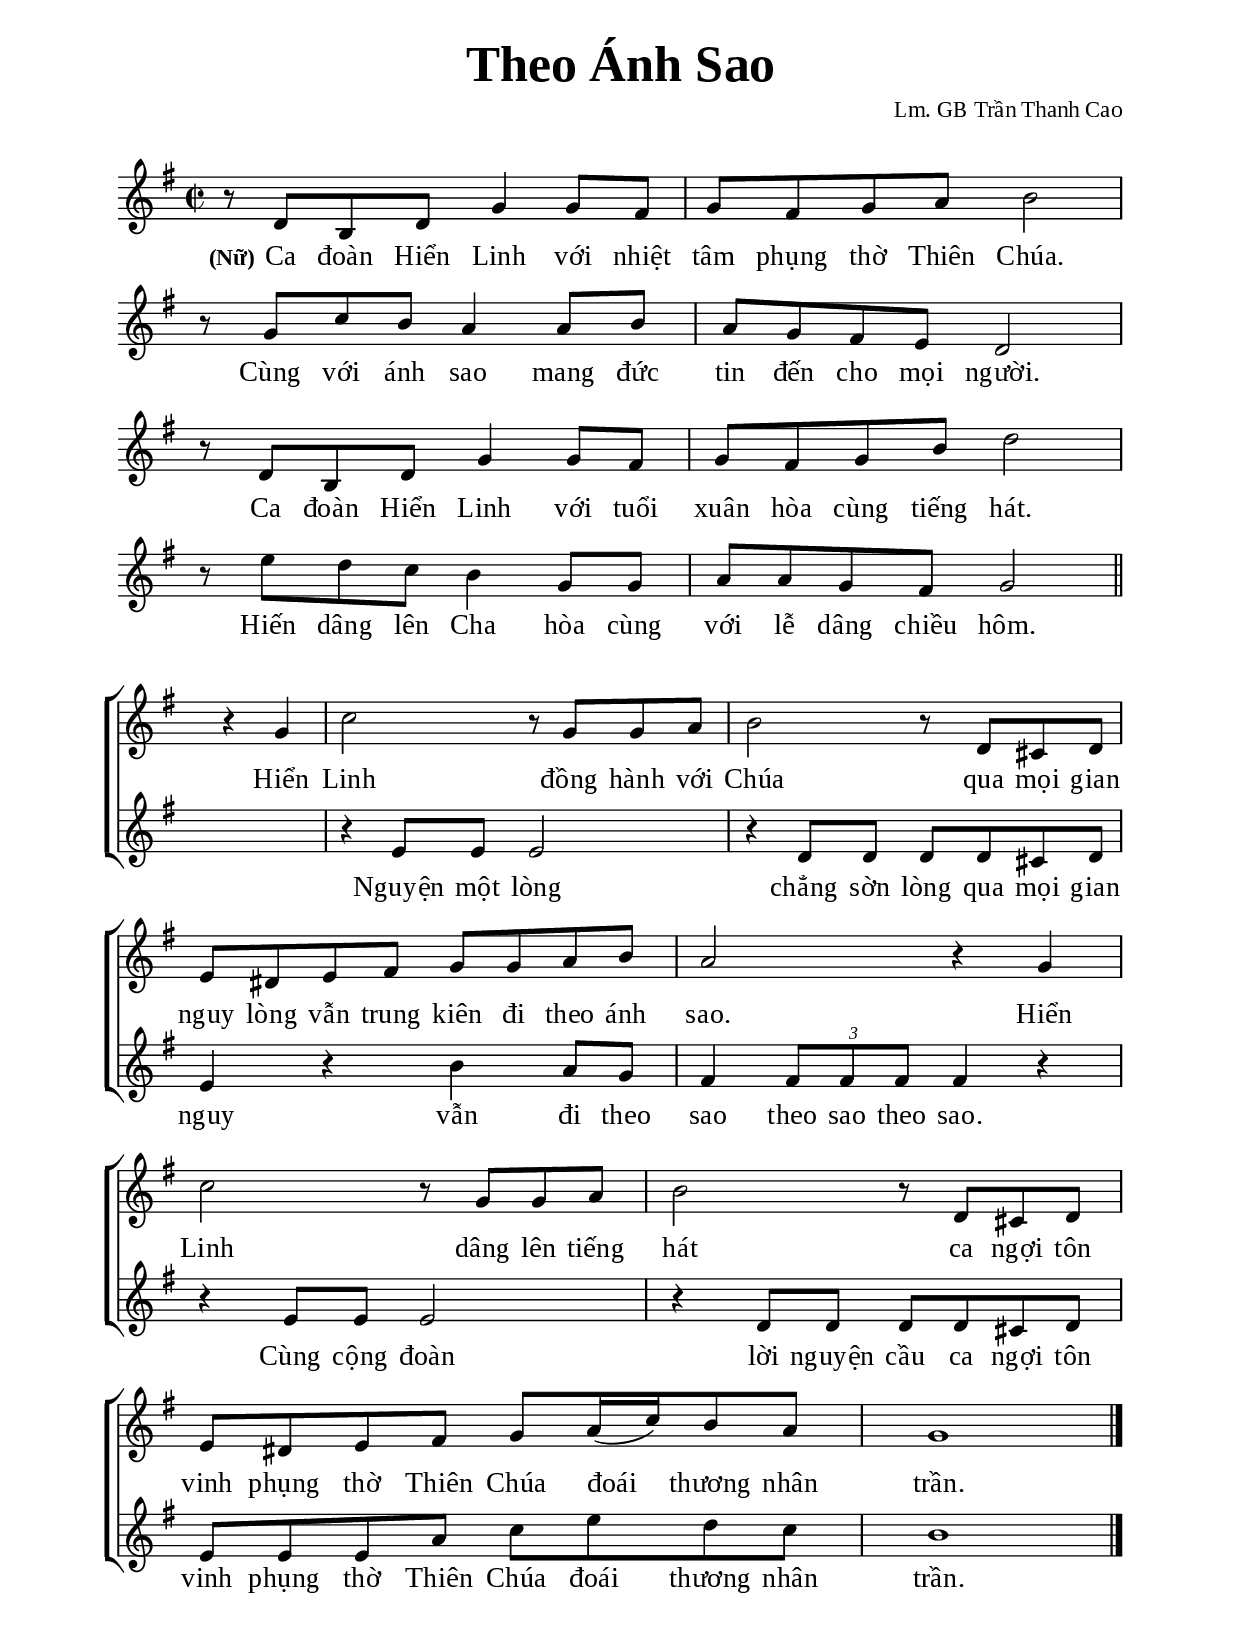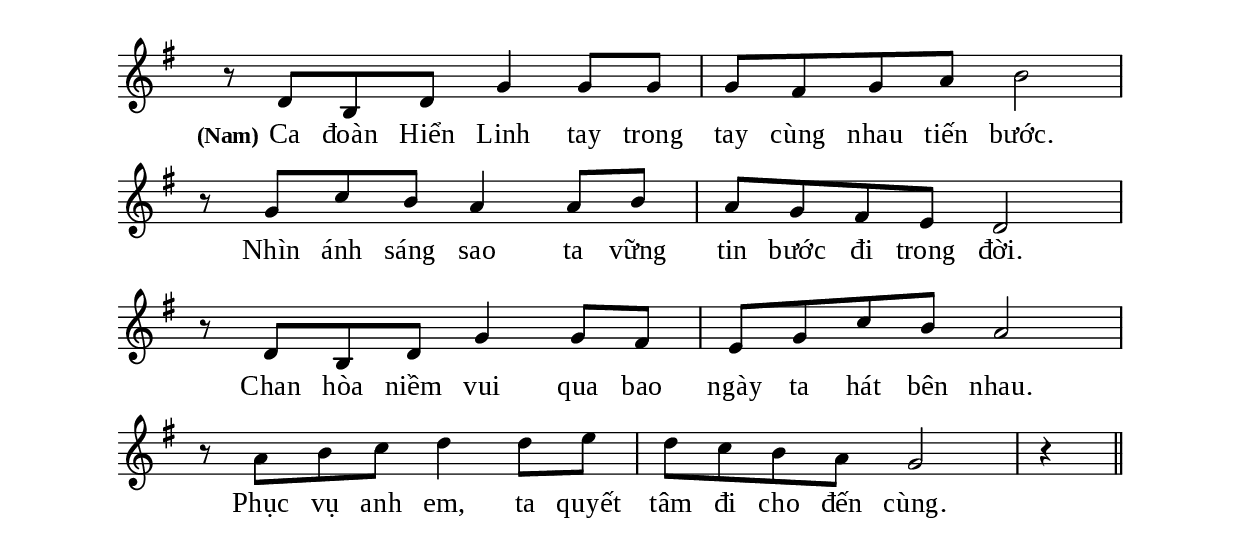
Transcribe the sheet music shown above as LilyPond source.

% Cài đặt chung
\version "2.22.1"
\include "english.ly"

\header {
  title = \markup { \fontsize #3 "Theo Ánh Sao" }
  poet = " "
  composer = "Lm. GB Trần Thanh Cao"
  arranger = " "
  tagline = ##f
}

\paper {
  #(set-paper-size "a4")
  top-margin = 15\mm
  bottom-margin = 15\mm
  left-margin = 20\mm
  right-margin = 20\mm
  indent = #0
  #(define fonts
    (make-pango-font-tree
      "Liberation Serif"
      "Liberation Serif"
      "Liberation Serif"
      (/ 20 20)))
  page-count = #2
  print-page-number = #f
}

% Nhạc phiên khúc
nhacPhienKhucMot = \relative c' {
  r8 d8 b d |
  g4 g8 fs g fs g a |
  b2 r8 g c b |
  a4 a8 b a g fs e |
  d2 r8 d b d |
  g4 g8 fs g fs g b |
  d2 r8 e d c |
  b4 g8 g a a g fs |
  g2 \bar "||"
}

nhacPhienKhucHai = \relative c' {
  r8 d8 b d |
  g4 g8 g g fs g a |
  b2 r8 g c b |
  a4 a8 b a g fs e |
  d2 r8 d b d |
  g4 g8 fs e g c b |
  a2 r8 a b c |
  d4 d8 e d c b a |
  g2 r4 \bar "||"
}

% Nhạc điệp khúc
nhacDiepKhucSop = \relative c'' {
  \partial 2 r4 g |
  c2 r8 g g a |
  b2 r8 d, cs d |
  e ds e fs g g a b |
  a2 r4 g |
  c2 r8 g g a |
  b2 r8 d, cs d |
  e ds e fs g a16 (c) b8 a |
  g1 \bar "|."
}

nhacDiepKhucBas = \relative c' {
  \skip 2
  r4 e8 e e2 |
  r4 d8 d d d cs d |
  e4 r b' a8 g |
  fs4 \tuplet 3/2 { fs8 fs fs } fs4 r |
  r e8 e e2 |
  r4 d8 d d d cs d |
  e e e a c e d c |
  b1
}

% Lời phiên khúc
loiPhienKhucMot = \lyricmode {
  \set stanza = #"(Nữ)"
  Ca đoàn Hiển Linh với nhiệt tâm phụng thờ Thiên Chúa.
  Cùng với ánh sao mang đức tin đến cho mọi người.
  Ca đoàn Hiển Linh với tuổi xuân hòa cùng tiếng hát.
  Hiến dâng lên Cha hòa cùng với lễ dâng chiều hôm.
}

loiPhienKhucHai = \lyricmode {
  \set stanza = #"(Nam)"
  Ca đoàn Hiển Linh tay trong tay cùng nhau tiến bước.
  Nhìn ánh sáng sao ta vững tin bước đi trong đời.
  Chan hòa niềm vui qua bao ngày ta hát bên nhau.
  Phục vụ anh em, ta quyết tâm đi cho đến cùng.
}

% Lời điệp khúc
loiDiepKhucSop = \lyricmode {
  Hiển Linh đồng hành với Chúa
  qua mọi gian nguy lòng vẫn trung kiên đi theo ánh sao.
  Hiển Linh dâng lên tiếng hát
  ca ngợi tôn vinh phụng thờ Thiên Chúa đoái thương nhân trần.
}

loiDiepKhucBas = \lyricmode {
  Nguyện một lòng
  chẳng sờn lòng qua mọi gian nguy vẫn đi theo sao
  theo sao theo sao.
  Cùng cộng đoàn
  lời nguyện cầu ca ngợi tôn vinh
  phụng thờ Thiên Chúa đoái thương nhân trần.
}

% Dàn trang
\score {
  \new ChoirStaff <<
    \new Staff = phienKhuc \with {
        %\magnifyStaff #(magstep +1)
      }
      <<
      \new Voice = beSop {
        \key g \major \time 2/2 \nhacPhienKhucMot
      }
    >>
    \new Lyrics \lyricsto beSop \loiPhienKhucMot
  >>
  \layout {
    \override Lyrics.LyricText.font-size = #+2
    \override Lyrics.LyricSpace.minimum-distance = #2.0
    \override Score.BarNumber.break-visibility = ##(#f #f #f)
    \override Score.SpacingSpanner.uniform-stretching = ##t
  }
}

\score {
  \new ChoirStaff <<
    \new Staff = diepKhucSop \with {
        %\magnifyStaff #(magstep +1)
      }
      <<
      \new Voice = beSop {
        \key g \major \time 2/2 \stemNeutral \nhacDiepKhucSop
      }
      \new Lyrics \lyricsto beSop \loiDiepKhucSop
    >>
     \new Staff = diepKhucBas \with {
        %\magnifyStaff #(magstep +1)
      }
      <<
      \new Voice = beBas {
        \key g \major \time 2/2 \stemNeutral \nhacDiepKhucBas
      }
      \new Lyrics \lyricsto beBas \loiDiepKhucBas
    >>
  >>
  \layout {
    \override Staff.TimeSignature.transparent = ##t
    \override Lyrics.LyricText.font-size = #+2
    \override Lyrics.LyricSpace.minimum-distance = #1.0
    \override Score.BarNumber.break-visibility = ##(#f #f #f)
    \override Score.SpacingSpanner.uniform-stretching = ##t
  }
}

\score {
  \new ChoirStaff <<
    \new Staff = phienKhuc \with {
        %\magnifyStaff #(magstep +1)
      }
      <<
      \new Voice = beSop {
        \key g \major \time 2/2 \nhacPhienKhucHai
      }
    >>
    \new Lyrics \lyricsto beSop \loiPhienKhucHai
  >>
  \layout {
    \override Staff.TimeSignature.transparent = ##t
    \override Lyrics.LyricText.font-size = #+2
    \override Lyrics.LyricSpace.minimum-distance = #2.0
    \override Score.BarNumber.break-visibility = ##(#f #f #f)
    \override Score.SpacingSpanner.uniform-stretching = ##t
  } 
}
